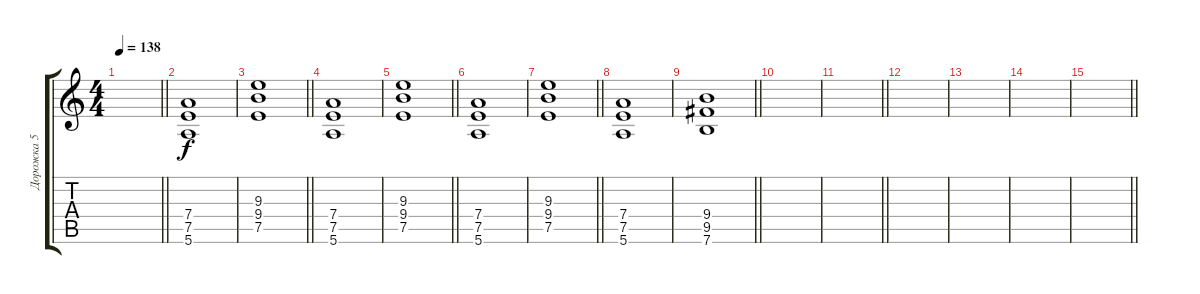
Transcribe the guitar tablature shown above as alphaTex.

\track ("Дорожка 5" "Дорожка 5") {instrument overdrivenguitar}
\staff {score tabs}
\tuning (E4 B3 G3 D3 A2 E2) {hide}
\ts (4 4)
\tempo 138
\clef g2
\barLineRight lightlight
\ks c
|
(7.4 7.5 5.6).1 |
\barLineRight lightlight
(9.3 9.4 7.5).1 |
(7.4 7.5 5.6).1 |
\barLineRight lightlight
(9.3 9.4 7.5).1 |
(7.4 7.5 5.6).1 |
\barLineRight lightlight
(9.3 9.4 7.5).1 |
(7.4 7.5 5.6).1 |
\barLineRight lightlight
(9.4 9.5 7.6).1 |
|
\barLineRight lightlight
|
|
|
|
\barLineRight lightlight
